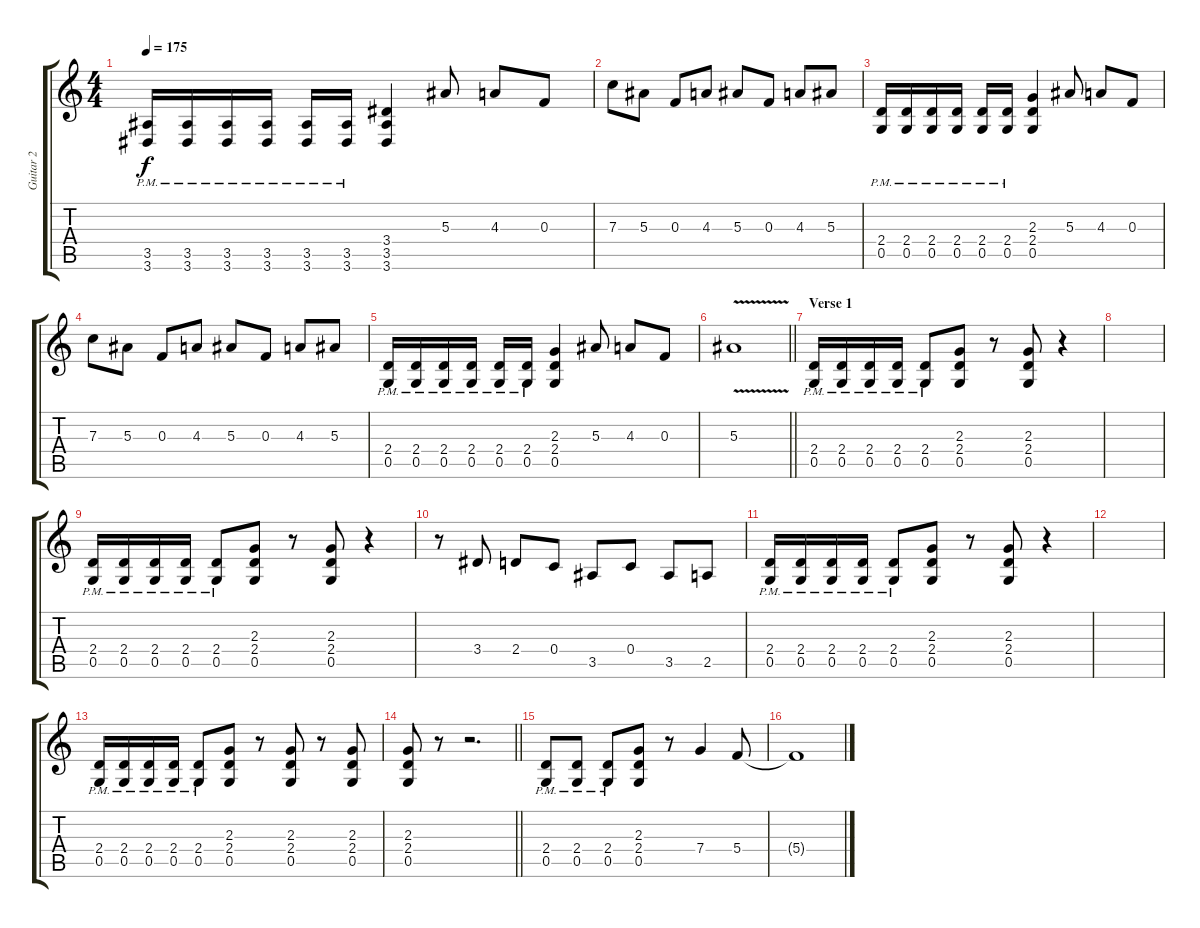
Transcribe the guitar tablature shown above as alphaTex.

\track ("Guitar 2" "Guitar 2") {instrument distortionguitar}
\staff {score tabs}
\tuning (D4 A3 F3 C3 G2 C2) {hide}
\ts (4 4)
\tempo 175
\clef g2
\ks c
(3.5{pm} 3.6{pm}).16{dy f} (3.5{pm} 3.6{pm}).16 (3.5{pm} 3.6{pm}).16 (3.5{pm} 3.6{pm}).16 (3.5{pm} 3.6{pm}).16 (3.5{pm} 3.6{pm}).16 (3.4 3.5 3.6).4 5.3.8 4.3.8 0.3.8 |
7.3.8 5.3.8 0.3.8 4.3.8 5.3.8 0.3.8 4.3.8 5.3.8 |
(2.4{pm} 0.5{pm}).16 (2.4{pm} 0.5{pm}).16 (2.4{pm} 0.5{pm}).16 (2.4{pm} 0.5{pm}).16 (2.4{pm} 0.5{pm}).16 (2.4{pm} 0.5{pm}).16 (2.3 2.4 0.5).4 5.3.8 4.3.8 0.3.8 |
7.3.8 5.3.8 0.3.8 4.3.8 5.3.8 0.3.8 4.3.8 5.3.8 |
(2.4{pm} 0.5{pm}).16 (2.4{pm} 0.5{pm}).16 (2.4{pm} 0.5{pm}).16 (2.4{pm} 0.5{pm}).16 (2.4{pm} 0.5{pm}).16 (2.4{pm} 0.5{pm}).16 (2.3 2.4 0.5).4 5.3.8 4.3.8 0.3.8 |
\barLineRight lightlight
5.3{v}.1 |
\section ("" "Verse 1")
(2.4{pm} 0.5{pm}).16 (2.4{pm} 0.5{pm}).16 (2.4{pm} 0.5{pm}).16 (2.4{pm} 0.5{pm}).16 (2.4{pm} 0.5{pm}).8 (2.3 2.4 0.5).8 r.8 (2.3 2.4 0.5).8 r.4 |
|
(2.4{pm} 0.5{pm}).16 (2.4{pm} 0.5{pm}).16 (2.4{pm} 0.5{pm}).16 (2.4{pm} 0.5{pm}).16 (2.4{pm} 0.5{pm}).8 (2.3 2.4 0.5).8 r.8 (2.3 2.4 0.5).8 r.4 |
r.8 3.4.8 2.4.8 0.4.8 3.5.8 0.4.8 3.5.8 2.5.8 |
(2.4{pm} 0.5{pm}).16 (2.4{pm} 0.5{pm}).16 (2.4{pm} 0.5{pm}).16 (2.4{pm} 0.5{pm}).16 (2.4{pm} 0.5{pm}).8 (2.3 2.4 0.5).8 r.8 (2.3 2.4 0.5).8 r.4 |
|
(2.4{pm} 0.5{pm}).16 (2.4{pm} 0.5{pm}).16 (2.4{pm} 0.5{pm}).16 (2.4{pm} 0.5{pm}).16 (2.4{pm} 0.5{pm}).8 (2.3 2.4 0.5).8 r.8 (2.3 2.4 0.5).8 r.8 (2.3 2.4 0.5).8 |
\barLineRight lightlight
(2.3 2.4 0.5).8 r.8 r.2{d} |
\section ("" "")
(2.4{pm} 0.5{pm}).8 (2.4{pm} 0.5{pm}).8 (2.4{pm} 0.5{pm}).8 (2.3 2.4 0.5).8 r.8 7.4.4 5.4.8 |
5.4{t}.1
